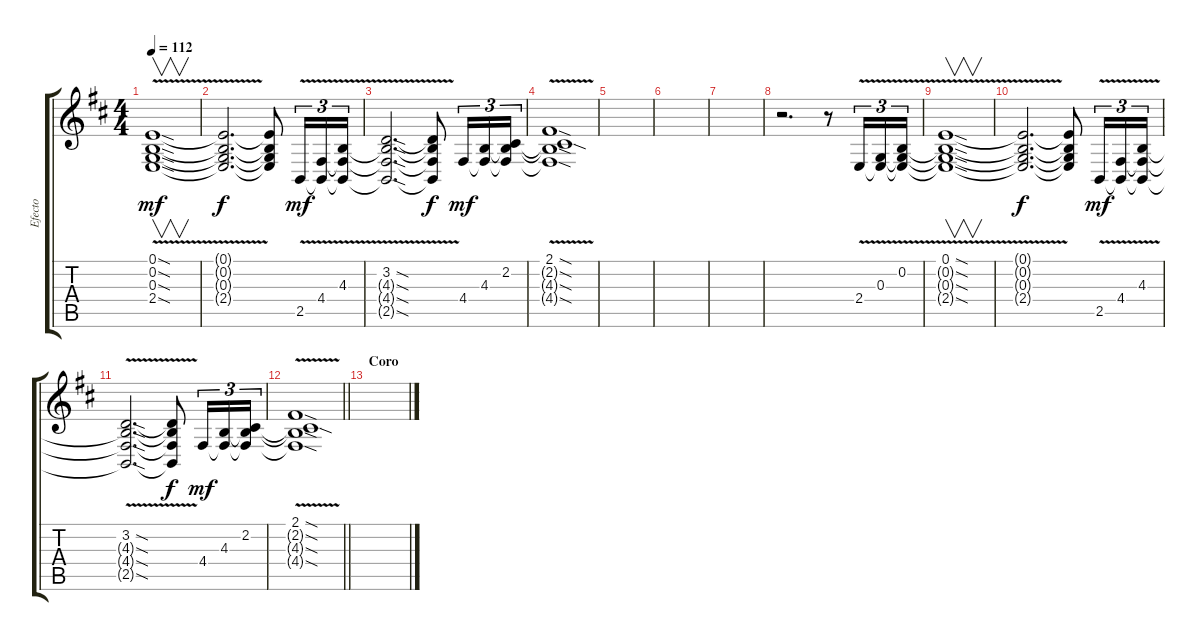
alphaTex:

\track ("Efecto" "Efecto") {instrument synthbrass1}
\staff {score tabs}
\tuning (E4 B3 G3 D3 A2 E2) {hide}
\ts (4 4)
\tempo 112
\clef g2
\ks d
(0.1{v sod} 0.2{v sod t} 0.3{v sod t} 2.4{v sod t}).1{v dy mf volume 4} |
(0.1{t} 0.2{t} 0.3{t} 2.4{t}).2{d dy f} (0.1{t} 0.2{t} 0.3{t} 2.4{t}).8 2.5{v}.16{tu (3 2) dy mf volume 13} (4.4{v} 2.5{t}).16{tu (3 2)} (4.3 4.4{t} 2.5{t}).16{tu (3 2)} |
(3.2{sod} 4.3{v sod t} 4.4{v sod t} 2.5{v sod t}).2{d volume 4} (3.2{t} 4.3{t} 4.4{t} 2.5{t}).8{dy f} 4.4.16{tu (3 2) dy mf volume 13} (4.3 4.4{t}).16{tu (3 2)} (2.2 4.3{t} 4.4{t}).16{tu (3 2)} |
(2.1{v sod} 2.2{v sod t} 4.3{v sod t} 4.4{v sod t}).1{volume 4} |
|
|
|
r.2{d} r.8 2.4{v}.16{tu (3 2) volume 13} (0.3{v} 2.4{t}).16{tu (3 2)} (0.2{v} 0.3{t} 2.4{t}).16{tu (3 2)} |
(0.1{v sod} 0.2{v sod t} 0.3{v sod t} 2.4{v sod t}).1{v volume 4} |
(0.1{t} 0.2{t} 0.3{t} 2.4{t}).2{d dy f} (0.1{t} 0.2{t} 0.3{t} 2.4{t}).8 2.5{v}.16{tu (3 2) dy mf volume 13} (4.4{v} 2.5{t}).16{tu (3 2)} (4.3 4.4{t} 2.5{t}).16{tu (3 2)} |
(3.2{sod} 4.3{v sod t} 4.4{v sod t} 2.5{v sod t}).2{d volume 4} (3.2{t} 4.3{t} 4.4{t} 2.5{t}).8{dy f} 4.4.16{tu (3 2) dy mf volume 13} (4.3 4.4{t}).16{tu (3 2)} (2.2 4.3{t} 4.4{t}).16{tu (3 2)} |
\barLineRight lightlight
(2.1{v sod} 2.2{v sod t} 4.3{v sod t} 4.4{v sod t}).1{volume 4} |
\section ("" "Coro")
